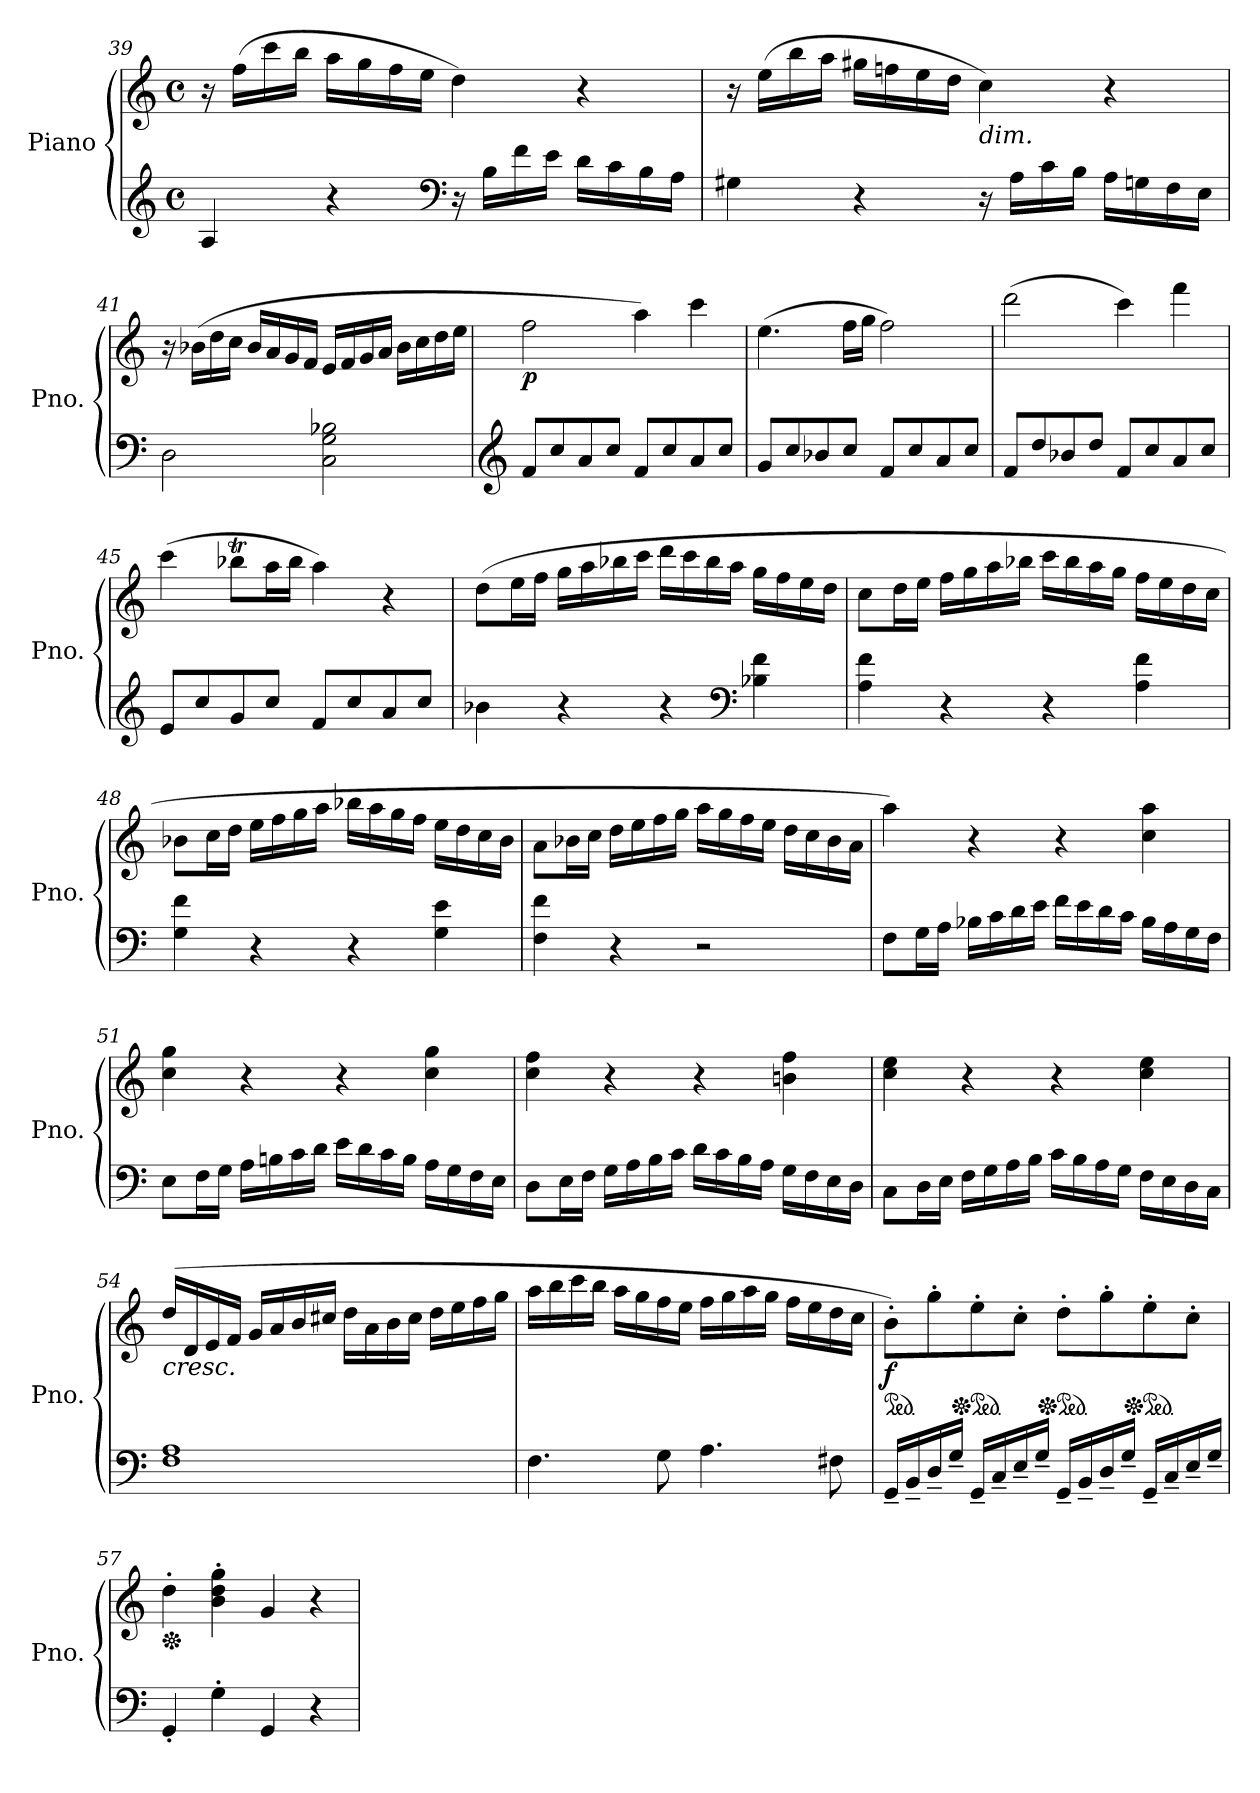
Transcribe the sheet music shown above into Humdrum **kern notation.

**kern	**kern	**dynam
*part1	*part1	*part1
*staff2	*staff1	*staff1/2
*I"Piano	*	*
*I'Pno.	*	*
*clefG2	*clefG2	*
*k[]	*k[]	*
*M4/4	*M4/4	*
*met(c)	*met(c)	*
=39	=39	=39
4A/	16r	.
.	(>16ff\LL	.
.	16ccc\	.
.	16bb\JJ	.
4r	16aa\LL	.
.	16gg\	.
.	16ff\	.
.	16ee\JJ	.
*clefF4	*	*
16r	4dd\)	.
16B\LL	.	.
16f\	.	.
16e\JJ	.	.
16d\LL	4r	.
16c\	.	.
16B\	.	.
16A\JJ	.	.
!!LO:PB:g=z
=40	=40	=40
4G#X\	16r	.
.	(>16ee\LL	.
.	16bb\	.
.	16aa\JJ	.
4r	16gg#X\LL	.
.	16ffn\	.
.	16ee\	.
.	16dd\JJ	.
!	!LO:TX:b:i:t=dim.	!
16r	4cc\)	.
16A\LL	.	.
16c\	.	.
16B\JJ	.	.
16A\LL	4r	.
16Gn\	.	.
16F\	.	.
16E\JJ	.	.
=41	=41	=41
2D\	16r	.
.	(>16b-X\LL	.
.	16dd\	.
.	16cc\JJ	.
.	16b-/LL	.
.	16a/	.
.	16g/	.
.	16f/JJ	.
2C\ 2G\ 2B-X\	16e/LL	.
.	16f/	.
.	16g/	.
.	16a/JJ	.
.	16b-\LL	.
.	16cc\	.
.	16dd\	.
.	16ee\JJ	.
=42	=42	=42
*clefG2	*	*
!	!	!LO:DY:b
8f/L	2ff\	p
8cc/	.	.
8a/	.	.
8cc/J	.	.
8f/L	4aa\)	.
8cc/	.	.
8a/	4ccc\	.
8cc/J	.	.
!!LO:LB:g=z
=43	=43	=43
8g/L	(>4.ee\	.
8cc/	.	.
8b-X/	.	.
8cc/J	16ff\LL	.
.	16gg\JJ	.
8f/L	2ff\)	.
8cc/	.	.
8a/	.	.
8cc/J	.	.
=44	=44	=44
8f/L	(>2ddd\	.
8dd/	.	.
8b-X/	.	.
8dd/J	.	.
8f/L	4ccc\)	.
8cc/	.	.
8a/	4fff\	.
8cc/J	.	.
=45	=45	=45
8e/L	(>4ccc\	.
8cc/	.	.
8g/	8bb-XT\L	.
8cc/J	16aa\L	.
.	16bb-\JJ	.
8f/L	4aa\)	.
8cc/	.	.
8a/	4r	.
8cc/J	.	.
=46	=46	=46
4b-X\	(>8dd\L	.
.	16ee\L	.
.	16ff\JJ	.
4r	16gg\LL	.
.	16aa\	.
.	16bb-X\	.
.	16ccc\JJ	.
4r	16ddd\LL	.
.	16ccc\	.
.	16bb-\	.
.	16aa\JJ	.
*clefF4	*	*
4B-X\ 4f\	16gg\LL	.
.	16ff\	.
.	16ee\	.
.	16dd\JJ	.
!!LO:LB:g=z
=47	=47	=47
4A\ 4f\	8cc\L	.
.	16dd\L	.
.	16ee\JJ	.
4r	16ff\LL	.
.	16gg\	.
.	16aa\	.
.	16bb-X\JJ	.
4r	16ccc\LL	.
.	16bb-\	.
.	16aa\	.
.	16gg\JJ	.
4A\ 4f\	16ff\LL	.
.	16ee\	.
.	16dd\	.
.	16cc\JJ	.
=48	=48	=48
4G\ 4f\	8b-X\L	.
.	16cc\L	.
.	16dd\JJ	.
4r	16ee\LL	.
.	16ff\	.
.	16gg\	.
.	16aa\JJ	.
4r	16bb-X\LL	.
.	16aa\	.
.	16gg\	.
.	16ff\JJ	.
4G\ 4e\	16ee\LL	.
.	16dd\	.
.	16cc\	.
.	16b-\JJ	.
!!LO:LB:g=z
=49	=49	=49
4F\ 4f\	8a\L	.
.	16b-X\L	.
.	16cc\JJ	.
4r	16dd\LL	.
.	16ee\	.
.	16ff\	.
.	16gg\JJ	.
2r	16aa\LL	.
.	16gg\	.
.	16ff\	.
.	16ee\JJ	.
.	16dd\LL	.
.	16cc\	.
.	16b-\	.
.	16a\JJ	.
=50	=50	=50
8F\L	4aa\)	.
16G\L	.	.
16A\JJ	.	.
16B-X\LL	4r	.
16c\	.	.
16d\	.	.
16e\JJ	.	.
16f\LL	4r	.
16e\	.	.
16d\	.	.
16c\JJ	.	.
16B-\LL	4cc\ 4aa\	.
16A\	.	.
16G\	.	.
16F\JJ	.	.
!!LO:LB:g=z
=51	=51	=51
8E\L	4cc\ 4gg\	.
16F\L	.	.
16G\JJ	.	.
16A\LL	4r	.
16Bn\	.	.
16c\	.	.
16d\JJ	.	.
16e\LL	4r	.
16d\	.	.
16c\	.	.
16B\JJ	.	.
16A\LL	4cc\ 4gg\	.
16G\	.	.
16F\	.	.
16E\JJ	.	.
=52	=52	=52
8D\L	4cc\ 4ff\	.
16E\L	.	.
16F\JJ	.	.
16G\LL	4r	.
16A\	.	.
16B\	.	.
16c\JJ	.	.
16d\LL	4r	.
16c\	.	.
16B\	.	.
16A\JJ	.	.
16G\LL	4bn\ 4ff\	.
16F\	.	.
16E\	.	.
16D\JJ	.	.
=53	=53	=53
8C\L	4cc\ 4ee\	.
16D\L	.	.
16E\JJ	.	.
16F\LL	4r	.
16G\	.	.
16A\	.	.
16B\JJ	.	.
16c\LL	4r	.
16B\	.	.
16A\	.	.
16G\JJ	.	.
16F\LL	4cc\ 4ee\	.
16E\	.	.
16D\	.	.
16C\JJ	.	.
!!LO:PB:g=z
=54	=54	=54
!	!LO:TX:b:i:t=cresc.	!
1F 1A	(>16dd/LL	.
.	16d/	.
.	16e/	.
.	16f/JJ	.
.	16g/LL	.
.	16a/	.
.	16b/	.
.	16cc#X/JJ	.
.	16dd\LL	.
.	16a\	.
.	16b\	.
.	16cc#\JJ	.
.	16dd\LL	.
.	16ee\	.
.	16ff\	.
.	16gg\JJ	.
=55	=55	=55
4.F\	16aa\LL	.
.	16bb\	.
.	16ccc\	.
.	16bb\JJ	.
.	16aa\LL	.
.	16gg\	.
8G\	16ff\	.
.	16ee\JJ	.
4.A\	16ff\LL	.
.	16gg\	.
.	16aa\	.
.	16gg\JJ	.
.	16ff\LL	.
.	16ee\	.
8F#X\	16dd\	.
.	16cc\JJ	.
!!LO:LB:g=z
=56	=56	=56
*	*ped	*
!	!	!LO:DY:b
16GG~/LL	8b'\L)	f
16BB~/	.	.
16D~/	8gg'\	.
16G~/JJ	.	.
*	*Xped	*
*	*ped	*
16GG~/LL	8ee'\	.
16C~/	.	.
16E~/	8cc'\J	.
16G~/JJ	.	.
*	*Xped	*
*	*ped	*
16GG~/LL	8dd'\L	.
16BB~/	.	.
16D~/	8gg'\	.
16G~/JJ	.	.
*	*Xped	*
*	*ped	*
16GG~/LL	8ee'\	.
16C~/	.	.
16E~/	8cc'\J	.
16G~/JJ	.	.
=57	=57	=57
*	*Xped	*
4GG'/	4dd'\	.
4G'\	4b\' 4dd\' 4gg\'	.
4GG/	4g/	.
4r	4r	.
=	=	=
*-	*-	*-
